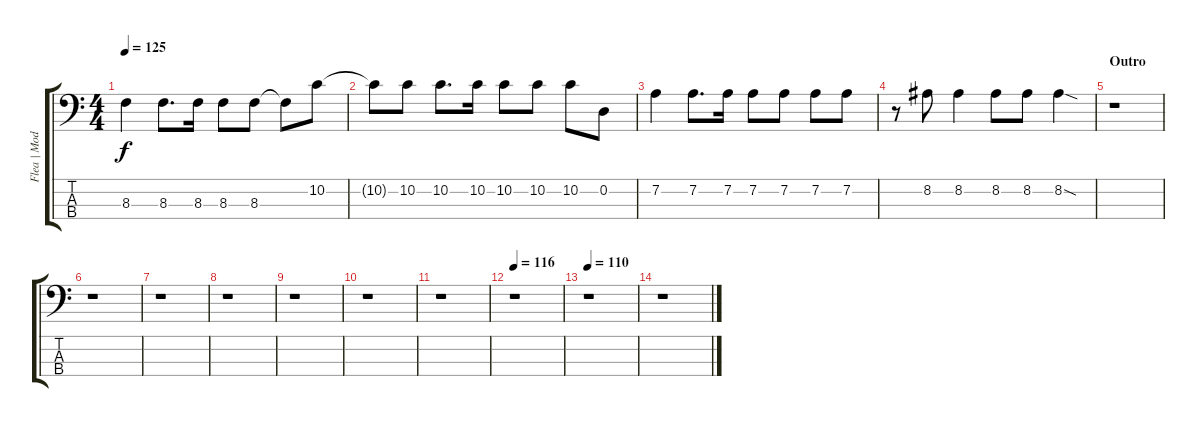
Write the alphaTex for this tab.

\track ("Flea | Modulus Aboriginal | Bass" "Flea | Mod") {instrument electricbassfinger}
\staff {score tabs}
\tuning (G2 D2 A1 D1) {hide}
\ts (4 4)
\tempo 125
\clef f4
\ks c
8.3.4{dy f} 8.3.8{d} 8.3.16 8.3.8 8.3.8 8.3{t}.8 10.2.8 |
10.2{t}.8 10.2.8 10.2.8{d} 10.2.16 10.2.8 10.2.8 10.2.8 0.2.8 |
7.2.4 7.2.8{d} 7.2.16 7.2.8 7.2.8 7.2.8 7.2.8 |
r.8 8.2.8 8.2.4 8.2.8 8.2.8 8.2{sod}.4 |
\section ("" "Outro")
r.1 |
r.1 |
r.1 |
r.1 |
r.1 |
r.1 |
r.1 |
\tempo 116
r.1 |
\tempo 110
r.1 |
r.1
